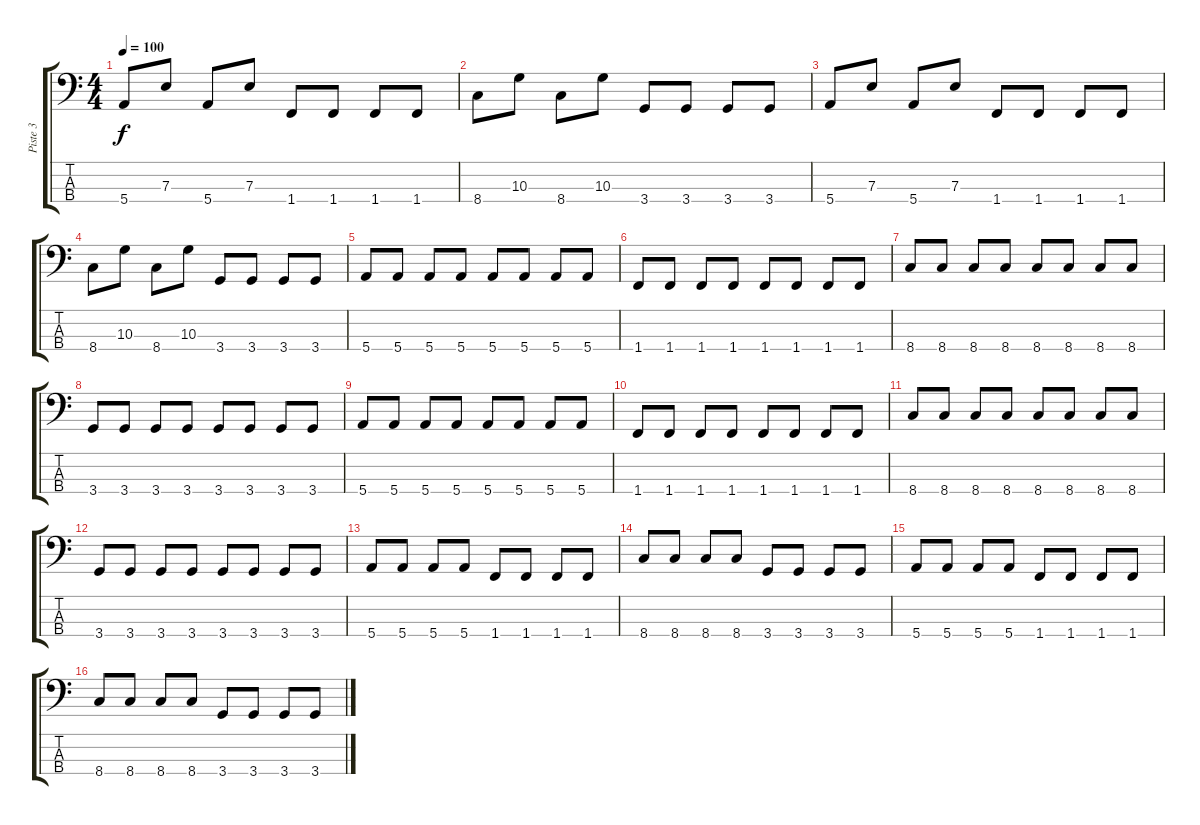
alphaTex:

\track ("Piste 3" "Piste 3") {instrument electricbassfinger}
\staff {score tabs}
\tuning (G2 D2 A1 E1) {hide}
\ts (4 4)
\tempo 100
\clef f4
\ks c
5.4.8{dy f instrument electricbassfinger} 7.3.8 5.4.8 7.3.8 1.4.8 1.4.8 1.4.8 1.4.8 |
8.4.8 10.3.8 8.4.8 10.3.8 3.4.8 3.4.8 3.4.8 3.4.8 |
5.4.8 7.3.8 5.4.8 7.3.8 1.4.8 1.4.8 1.4.8 1.4.8 |
8.4.8 10.3.8 8.4.8 10.3.8 3.4.8 3.4.8 3.4.8 3.4.8 |
5.4.8{instrument slapbass1} 5.4.8 5.4.8 5.4.8 5.4.8 5.4.8 5.4.8 5.4.8 |
1.4.8 1.4.8 1.4.8 1.4.8 1.4.8 1.4.8 1.4.8 1.4.8 |
8.4.8 8.4.8 8.4.8 8.4.8 8.4.8 8.4.8 8.4.8 8.4.8 |
3.4.8 3.4.8 3.4.8 3.4.8 3.4.8 3.4.8 3.4.8 3.4.8 |
5.4.8{instrument slapbass1} 5.4.8 5.4.8 5.4.8 5.4.8 5.4.8 5.4.8 5.4.8 |
1.4.8 1.4.8 1.4.8 1.4.8 1.4.8 1.4.8 1.4.8 1.4.8 |
8.4.8 8.4.8 8.4.8 8.4.8 8.4.8 8.4.8 8.4.8 8.4.8 |
3.4.8 3.4.8 3.4.8 3.4.8 3.4.8 3.4.8 3.4.8 3.4.8 |
5.4.8 5.4.8 5.4.8 5.4.8 1.4.8 1.4.8 1.4.8 1.4.8 |
8.4.8 8.4.8 8.4.8 8.4.8 3.4.8 3.4.8 3.4.8 3.4.8 |
5.4.8 5.4.8 5.4.8 5.4.8 1.4.8 1.4.8 1.4.8 1.4.8 |
8.4.8 8.4.8 8.4.8 8.4.8 3.4.8 3.4.8 3.4.8 3.4.8
